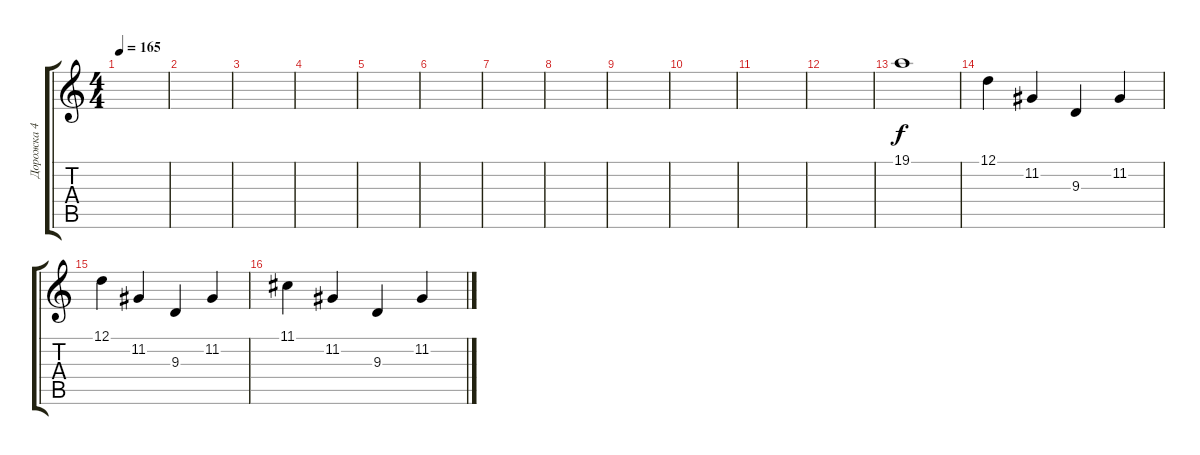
\track ("Дорожка 4" "Дорожка 4") {instrument musicbox}
\staff {score tabs}
\tuning (D4 A3 F3 C3 G2 D2) {hide}
\ts (4 4)
\tempo 165
\clef g2
\ks c
|
|
|
|
|
|
|
|
|
|
|
|
19.1.1 |
12.1.4 11.2.4 9.3.4 11.2.4 |
12.1.4 11.2.4 9.3.4 11.2.4 |
11.1.4 11.2.4 9.3.4 11.2.4
